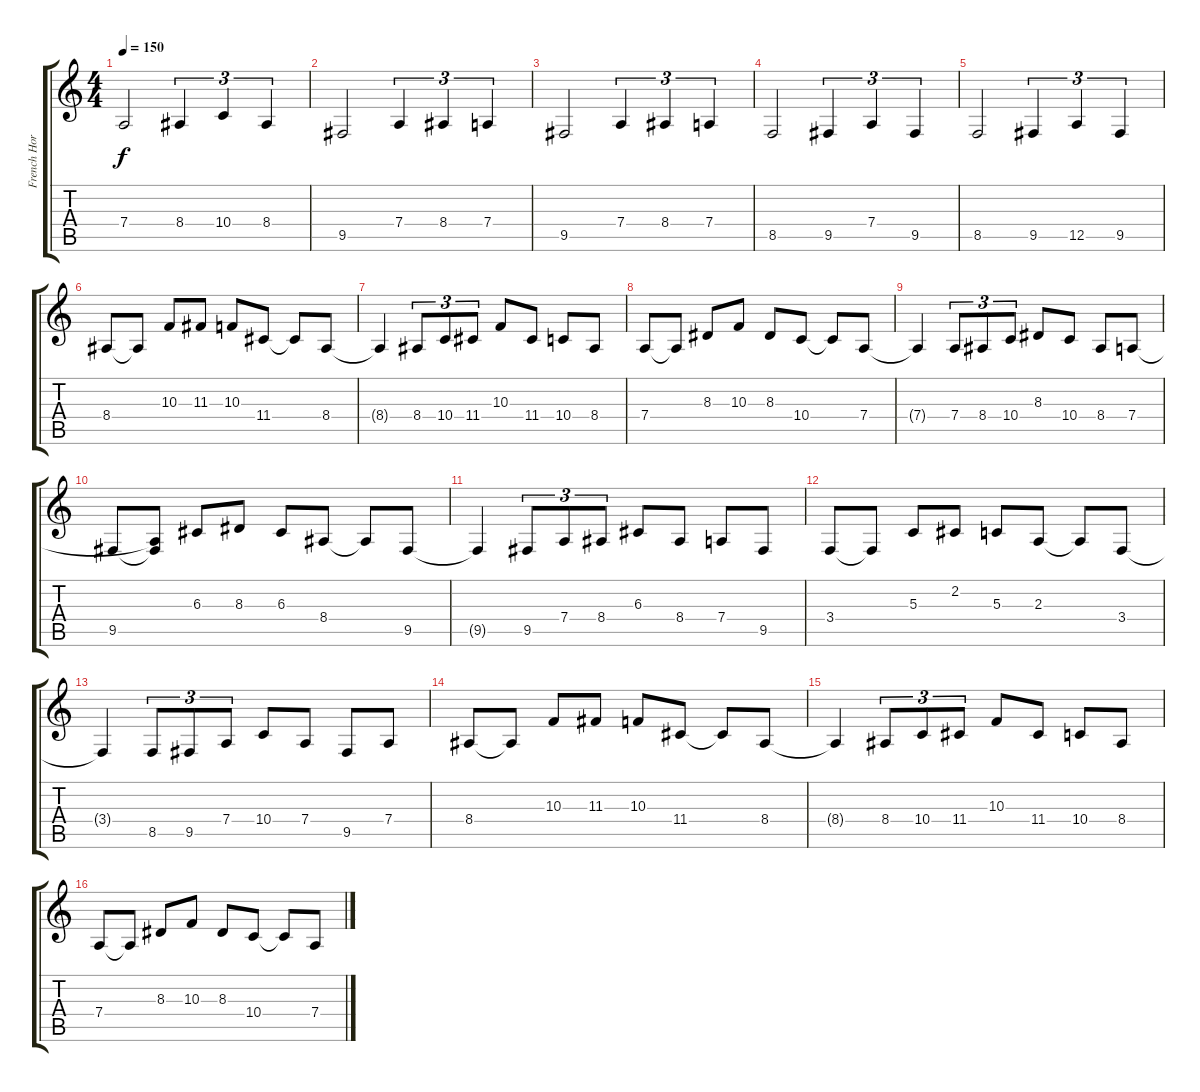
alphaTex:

\track ("French Horn" "French Hor") {instrument frenchhorn}
\staff {score tabs}
\tuning (E4 B3 G3 D3 A2 E2) {hide}
\ts (4 4)
\tempo 150
\clef g2
\ks c
7.4.2{dy f} 8.4.4{tu (3 2)} 10.4.4{tu (3 2)} 8.4.4{tu (3 2)} |
9.5.2 7.4.4{tu (3 2)} 8.4.4{tu (3 2)} 7.4.4{tu (3 2)} |
9.5.2 7.4.4{tu (3 2)} 8.4.4{tu (3 2)} 7.4.4{tu (3 2)} |
8.5.2 9.5.4{tu (3 2)} 7.4.4{tu (3 2)} 9.5.4{tu (3 2)} |
8.5.2 9.5.4{tu (3 2)} 12.5.4{tu (3 2)} 9.5.4{tu (3 2)} |
8.4.8 8.4{t}.8 10.3.8 11.3.8 10.3.8 11.4.8 11.4{t}.8 8.4.8 |
8.4{t}.4 8.4.8{tu (3 2)} 10.4.8{tu (3 2)} 11.4.8{tu (3 2)} 10.3.8 11.4.8 10.4.8 8.4.8 |
7.4.8 7.4{t}.8 8.3.8 10.3.8 8.3.8 10.4.8 10.4{t}.8 7.4.8 |
7.4{t}.4 7.4.8{tu (3 2)} 8.4.8{tu (3 2)} 10.4.8{tu (3 2)} 8.3.8 10.4.8 8.4.8 7.4.8 |
9.5.8 (7.4{t} 9.5{t}).8 6.3.8 8.3.8 6.3.8 8.4.8 8.4{t}.8 9.5.8 |
9.5{t}.4 9.5.8{tu (3 2)} 7.4.8{tu (3 2)} 8.4.8{tu (3 2)} 6.3.8 8.4.8 7.4.8 9.5.8 |
3.4.8 3.4{t}.8 5.3.8 2.2.8 5.3.8 2.3.8 2.3{t}.8 3.4.8 |
3.4{t}.4 8.5.8{tu (3 2)} 9.5.8{tu (3 2)} 7.4.8{tu (3 2)} 10.4.8 7.4.8 9.5.8 7.4.8 |
8.4.8 8.4{t}.8 10.3.8 11.3.8 10.3.8 11.4.8 11.4{t}.8 8.4.8 |
8.4{t}.4 8.4.8{tu (3 2)} 10.4.8{tu (3 2)} 11.4.8{tu (3 2)} 10.3.8 11.4.8 10.4.8 8.4.8 |
7.4.8 7.4{t}.8 8.3.8 10.3.8 8.3.8 10.4.8 10.4{t}.8 7.4.8
